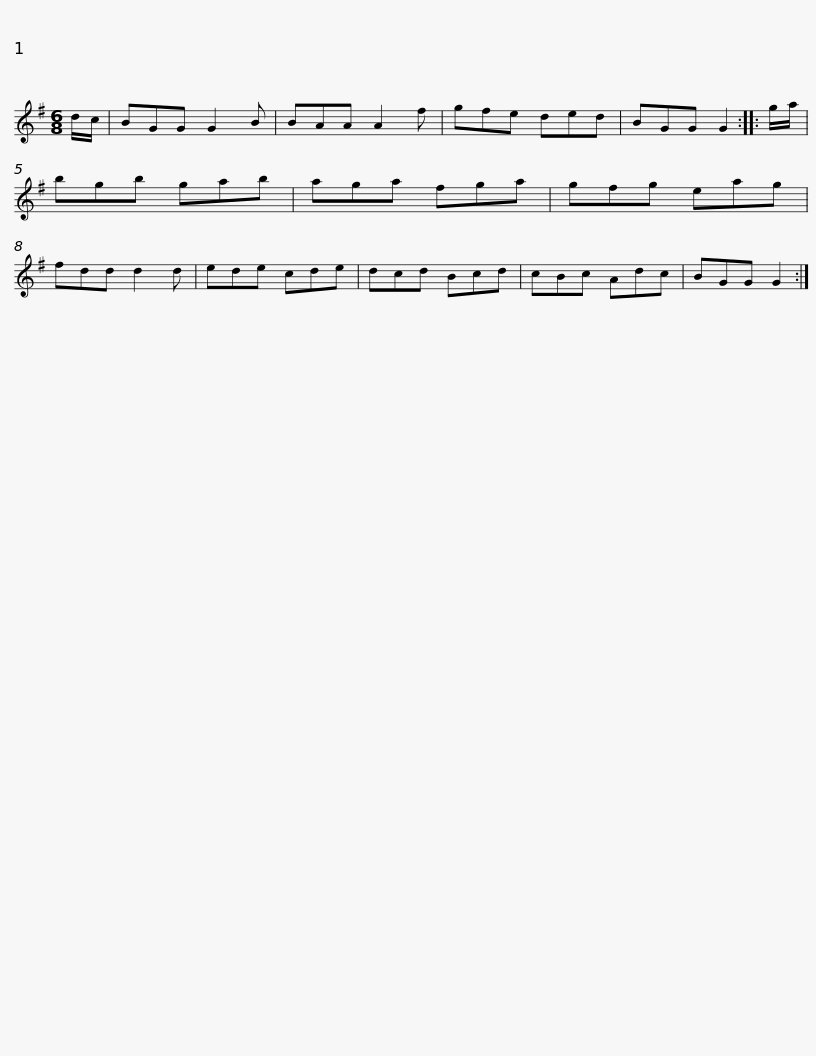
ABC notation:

X:1
L:1/8
M:6/8
I:linebreak $
K:G
V:1 treble
V:1
 d/c/ | BGG G2 B | BAA A2 f | gfe ded | BGG G2 :: %5
 g/a/ | bgb gab | aga fga |$ gfg eag | fdd d2 d | %10
 ede cde | dcd Bcd | cBc Adc | BGG G2 :| %14
